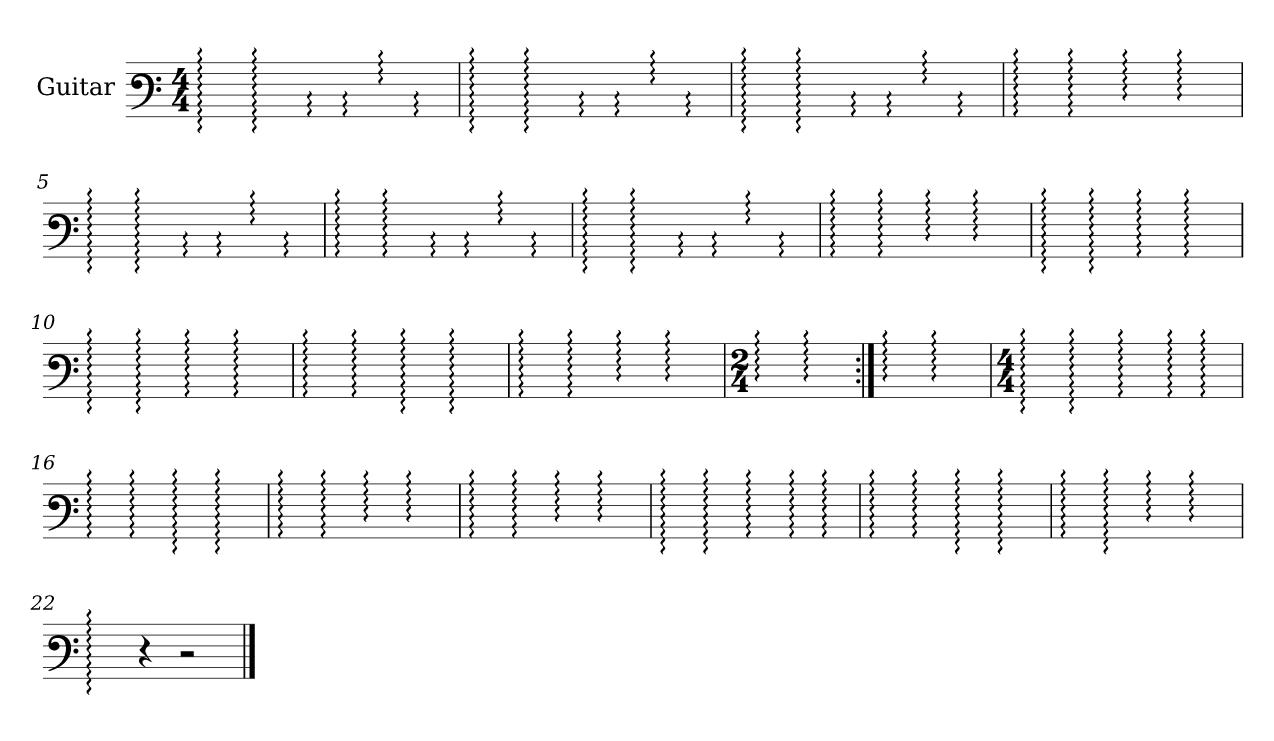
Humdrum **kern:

**kern	**text	**text
*part1	*part1	*part1
*staff1	*staff1	*staff1
*I"Guitar	*	*
*I'Guit.	*	*
*stria6	*	*
*	*	*
*k[]	*	*
*M4/4	*	*
=1	=1	=1
!	!LO:LY:b	!LO:LY:b
4EE\yy: 4AA\yy: 4D\yy: 4G\yy: 4B\yy: 4e\yy:	让我	真心
!	!LO:LY:b	!LO:LY:b
4EE\yy: 4AA\yy: 4D\yy: 4G\yy: 4B\yy: 4e\yy:	将你	总是
!	!LO:LY:b	!LO:LY:b
8AA\yy: 8D\yy:L	心	可
!	!LO:LY:b	!LO:LY:b
8AA\yy: 8D\yy:	儿	以
!	!LO:LY:b	!LO:LY:b
8G\yy: 8B\yy: 8e\yy:	摘	从
!	!LO:LY:b	!LO:LY:b
8AA\yy: 8D\yy:J	下	头
=2	=2	=2
!	!LO:LY:b	!LO:LY:b
4EE\yy: 4AA\yy: 4D\yy: 4G\yy: 4B\yy: 4e\yy:	试着	真爱
!	!LO:LY:b	!LO:LY:b
4EE\yy: 4AA\yy: 4D\yy: 4G\yy: 4B\yy: 4e\yy:	让它	总是
!	!LO:LY:b	!LO:LY:b
8AA\yy: 8D\yy:L	慢	可
!	!LO:LY:b	!LO:LY:b
8AA\yy: 8D\yy:	慢	以
!	!LO:LY:b	!LO:LY:b
8G\yy: 8B\yy: 8e\yy:	融	长
!	!LO:LY:b	!LO:LY:b
8AA\yy: 8D\yy:J	化	久
!!LO:LB:g=z
=3	=3	=3
!	!LO:LY:b	!LO:LY:b
4EE\yy: 4AA\yy: 4D\yy: 4G\yy: 4B\yy: 4e\yy:	看我	为何
!	!LO:LY:b	!LO:LY:b
4EE\yy: 4AA\yy: 4D\yy: 4G\yy: 4B\yy: 4e\yy:	在你	你的
!	!LO:LY:b	!LO:LY:b
8AA\yy: 8D\yy:L	心	眼
!	!LO:LY:b	!LO:LY:b
8AA\yy: 8D\yy:	中	神
!	!LO:LY:b	!LO:LY:b
8G\yy: 8B\yy: 8e\yy:	是	还
!	!LO:LY:b	!LO:LY:b
8AA\yy: 8D\yy:J	否	有
=4	=4	=4
!	!LO:LY:b	!LO:LY:b
4AA\yy: 4D\yy: 4G\yy: 4B\yy: 4e\yy:	仍完	孤独时
!	!LO:LY:b	!LO:LY:b
4AA\yy: 4D\yy: 4G\yy: 4B\yy: 4e\yy:	美无	的落
!	!LO:LY:b	!LO:LY:b
4D\yy: 4G\yy: 4B\yy: 4e\yy:	暇	莫
!	!LO:LY:b	!LO:LY:b
4D\yy: 4G\yy: 4B\yy: 4e\yy:	是否	是否
!!LO:LB:g=z
=5	=5	=5
!	!LO:LY:b	!LO:LY:b
4EE\yy: 4AA\yy: 4D\yy: 4G\yy: 4B\yy: 4e\yy:	依然	我只
!	!LO:LY:b	!LO:LY:b
4EE\yy: 4AA\yy: 4D\yy: 4G\yy: 4B\yy: 4e\yy:	为我	是你
!	!LO:LY:b	!LO:LY:b
8AA\yy: 8D\yy:L	丝	一
!	!LO:LY:b	!LO:LY:b
8AA\yy: 8D\yy:	丝	种
!	!LO:LY:b	!LO:LY:b
8G\yy: 8B\yy: 8e\yy:	牵	寄
!	!LO:LY:b	!LO:LY:b
8AA\yy: 8D\yy:J	挂	托
=6	=6	=6
!	!LO:LY:b	!LO:LY:b
4AA\yy: 4D\yy: 4G\yy: 4B\yy: 4e\yy:	依然	填满
!	!LO:LY:b	!LO:LY:b
4AA\yy: 4D\yy: 4G\yy: 4B\yy: 4e\yy:	爱我	你感
!	!LO:LY:b	!LO:LY:b
8AA\yy: 8D\yy:L	无	情
!	!LO:LY:b	!LO:LY:b
8AA\yy: 8D\yy:	法	的
!	!LO:LY:b	!LO:LY:b
8G\yy: 8B\yy: 8e\yy:	自	缺
!	!LO:LY:b	!LO:LY:b
8AA\yy: 8D\yy:J	拔	口
!!LO:LB:g=z
=7	=7	=7
!	!LO:LY:b	!LO:LY:b
4EE\yy: 4AA\yy: 4D\yy: 4G\yy: 4B\yy: 4e\yy:	心中	心中
!	!LO:LY:b	!LO:LY:b
4EE\yy: 4AA\yy: 4D\yy: 4G\yy: 4B\yy: 4e\yy:	是否	那片
!	!LO:LY:b	!LO:LY:b
8AA\yy: 8D\yy:L	有	森
!	!LO:LY:b	!LO:LY:b
8AA\yy: 8D\yy:	我	林
!	!LO:LY:b	!LO:LY:b
8G\yy: 8B\yy: 8e\yy:	未	何
!	!LO:LY:b	!LO:LY:b
8AA\yy: 8D\yy:J	曾	时
=8	=8	=8
!	!LO:LY:b	!LO:LY:b
4AA\yy: 4D\yy: 4G\yy: 4B\yy: 4e\yy:	到过的	能让
!	!LO:LY:b	!LO:LY:b
4AA\yy: 4D\yy: 4G\yy: 4B\yy: 4e\yy:	地方	我
!	!LO:LY:b	!LO:LY:b
4D\yy: 4G\yy: 4B\yy: 4e\yy:	啊	停留
!	!LO:LY:b	!LO:LY:b
4D\yy: 4G\yy: 4B\yy: 4e\yy:	那里	那里
!!LO:PB:g=z
=9	=9	=9
!	!LO:LY:b	!LO:LY:b
4EE\yy: 4AA\yy: 4D\yy: 4G\yy: 4B\yy: 4e\yy:	湖面	湖面
!	!LO:LY:b	!LO:LY:b
4EE\yy: 4AA\yy: 4D\yy: 4G\yy: 4B\yy: 4e\yy:	总是	总是
!	!LO:LY:b	!LO:LY:b
4AA\yy: 4D\yy: 4G\yy: 4B\yy: 4e\yy:	澄清	澄清
!	!LO:LY:b	!LO:LY:b
4AA\yy: 4D\yy: 4G\yy: 4B\yy: 4e\yy:	那里	那里
=10	=10	=10
!	!LO:LY:b	!LO:LY:b
4EE\yy: 4AA\yy: 4D\yy: 4G\yy: 4B\yy: 4e\yy:	空气	空气
!	!LO:LY:b	!LO:LY:b
4EE\yy: 4AA\yy: 4D\yy: 4G\yy: 4B\yy: 4e\yy:	充满	充满
!	!LO:LY:b	!LO:LY:b
4AA\yy: 4D\yy: 4G\yy: 4B\yy: 4e\yy:	宁静	宁静
!	!LO:LY:b	!LO:LY:b
4AA\yy: 4D\yy: 4G\yy: 4B\yy: 4e\yy:	雪白	雪白
!!LO:LB:g=z
=11	=11	=11
!	!LO:LY:b	!LO:LY:b
4AA\yy: 4D\yy: 4G\yy: 4B\yy: 4e\yy:	明月	明月
!	!LO:LY:b	!LO:LY:b
4AA\yy: 4D\yy: 4G\yy: 4B\yy: 4e\yy:	照在	照在
!	!LO:LY:b	!LO:LY:b
4EE\yy: 4AA\yy: 4D\yy: 4G\yy: 4B\yy: 4e\yy:	大地	大地
!	!LO:LY:b	!LO:LY:b
4EE\yy: 4AA\yy: 4D\yy: 4G\yy: 4B\yy: 4e\yy:	藏着	藏着
=12	=12	=12
!	!LO:LY:b	!LO:LY:b
4AA\yy: 4D\yy: 4G\yy: 4B\yy: 4e\yy:	你不愿	你最
!	!LO:LY:b	!LO:LY:b
4AA\yy: 4D\yy: 4G\yy: 4B\yy: 4e\yy:	提起的	深处的
!	!LO:LY:b	!LO:LY:b
4D\yy: 4G\yy: 4B\yy: 4e\yy:	回忆	秘密
4D\yy: 4G\yy: 4B\yy: 4e\yy:	.	.
!!LO:LB:g=z
=13	=13	=13
*M2/4	*	*
4D\yy: 4G\yy: 4B\yy: 4e\yy:	.	.
!	!LO:LY:b	!
4D\yy: 4G\yy: 4B\yy: 4e\yy:	你说	.
=14:|!	=14:|!	=14:|!
4D\yy: 4G\yy: 4B\yy: 4e\yy:	.	.
!	!	!LO:LY:b
4D\yy: 4G\yy: 4B\yy: 4e\yy:	.	或许
=15	=15	=15
*M4/4	*	*
!	!	!LO:LY:b
4EE\yy: 4AA\yy: 4D\yy: 4G\yy: 4B\yy: 4e\yy:	.	我
!	!	!LO:LY:b
4EE\yy: 4AA\yy: 4D\yy: 4G\yy: 4B\yy: 4e\yy:	.	不该
!	!	!LO:LY:b
4AA\yy: 4D\yy: 4G\yy: 4B\yy: 4e\yy:	.	问
!	!	!LO:LY:b
8AA\yy: 8D\yy: 8G\yy: 8B\yy: 8e\yy:L	.	让
!	!	!LO:LY:b
8AA\yy: 8D\yy: 8G\yy: 8B\yy: 8e\yy:J	.	你
!!LO:LB:g=z
=16	=16	=16
!	!	!LO:LY:b
4AA\yy: 4D\yy: 4G\yy: 4B\yy: 4e\yy:	.	平静的心
!	!	!LO:LY:b
4AA\yy: 4D\yy: 4G\yy: 4B\yy: 4e\yy:	.	再起
!	!	!LO:LY:b
4EE\yy: 4AA\yy: 4D\yy: 4G\yy: 4B\yy: 4e\yy:	.	涟漪
!	!LO:LY:b	!
4EE\yy: 4AA\yy: 4D\yy: 4G\yy: 4B\yy: 4e\yy:	只是	.
=17	=17	=17
!	!	!LO:LY:b
4AA\yy: 4D\yy: 4G\yy: 4B\yy: 4e\yy:	.	爱你的心
!	!	!LO:LY:b
4AA\yy: 4D\yy: 4G\yy: 4B\yy: 4e\yy:	.	超出了
!	!	!LO:LY:b
4D\yy: 4G\yy: 4B\yy: 4e\yy:	.	界限
!	!LO:LY:b	!
4D\yy: 4G\yy: 4B\yy: 4e\yy:	我想	.
!!LO:PB:g=z
=18	=18	=18
!	!	!LO:LY:b
4AA\yy: 4D\yy: 4G\yy: 4B\yy: 4e\yy:	.	拥有你
!	!	!LO:LY:b
4AA\yy: 4D\yy: 4G\yy: 4B\yy: 4e\yy:	.	所有
!	!LO:LY:b	!
4D\yy: 4G\yy: 4B\yy: 4e\yy:	一切	.
!	!	!LO:LY:b
4D\yy: 4G\yy: 4B\yy: 4e\yy:	.	应该
=19	=19	=19
!	!	!LO:LY:b
4EE\yy: 4AA\yy: 4D\yy: 4G\yy: 4B\yy: 4e\yy:	.	是我
!	!	!LO:LY:b
4EE\yy: 4AA\yy: 4D\yy: 4G\yy: 4B\yy: 4e\yy:	.	不该
!	!	!LO:LY:b
4AA\yy: 4D\yy: 4G\yy: 4B\yy: 4e\yy:	.	问
!	!	!LO:LY:b
8AA\yy: 8D\yy: 8G\yy: 8B\yy: 8e\yy:L	.	不
!	!	!LO:LY:b
8AA\yy: 8D\yy: 8G\yy: 8B\yy: 8e\yy:J	.	该
!!LO:LB:g=z
=20	=20	=20
!	!	!LO:LY:b
4AA\yy: 4D\yy: 4G\yy: 4B\yy: 4e\yy:	.	让你再将
!	!	!LO:LY:b
4AA\yy: 4D\yy: 4G\yy: 4B\yy: 4e\yy:	.	往事
!	!LO:LY:b	!
4EE\yy: 4AA\yy: 4D\yy: 4G\yy: 4B\yy: 4e\yy:	重提	.
4EE\yy: 4AA\yy: 4D\yy: 4G\yy: 4B\yy: 4e\yy:	.	.
=21	=21	=21
!	!	!LO:LY:b
4AA\yy: 4D\yy: 4G\yy: 4B\yy: 4e\yy:	.	只是心中
!	!	!LO:LY:b
4EE\yy: 4AA\yy: 4D\yy: 4G\yy: 4B\yy: 4e\yy:	.	枷锁
!	!LO:LY:b	!
4D\yy: 4G\yy: 4B\yy: 4e\yy:	该如何	.
!	!LO:LY:b	!
4D\yy: 4G\yy: 4B\yy: 4e\yy:	才能解	.
!!LO:LB:g=z
=22	=22	=22
!	!	!LO:LY:b
4EE\yy: 4AA\yy: 4D\yy: 4G\yy: 4B\yy: 4e\yy:	.	脱
4r	.	.
2r	.	.
==	==	==
*-	*-	*-
